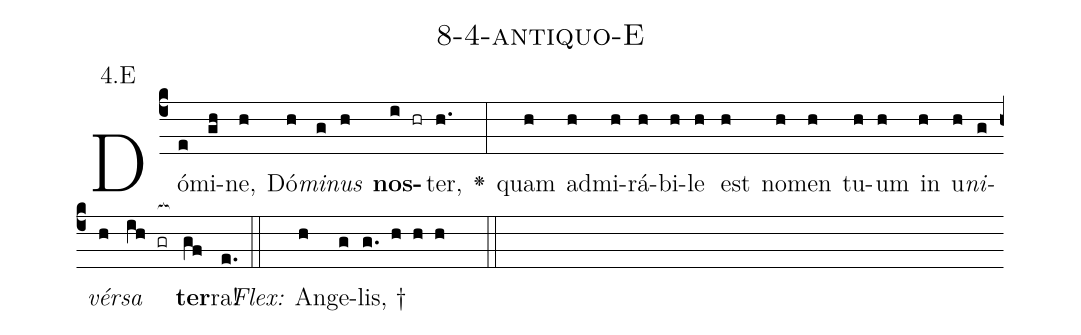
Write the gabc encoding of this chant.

name: 8-4-antiquo-E;
annotation: 4.E;
%%
(c4)Dó(e)mi(gh)ne,(h) Dó(h)<i>mi</i>(g)<i>nus</i>(h) <b>nos</b>(i hr)ter,(h.) <v>\greheightstar</v>(:) quam(h) ad(h)mi(h)rá(h)bi(h)le(h) est(h) no(h)men(h) tu(h)um(h) in(h) u(h)<i>ni</i>(g)<i>vér</i>(h)<i>sa</i>(ih gr[ocb:1{]) <b>ter</b>(gf[ocb:0}])ra!(e.) (::)
<i>Flex:</i>()  An(h)ge(g)lis, †(g. h h h  ::)

%E(h) u(g) o(h) u(ih) a(gf) e.(e.) (::)
